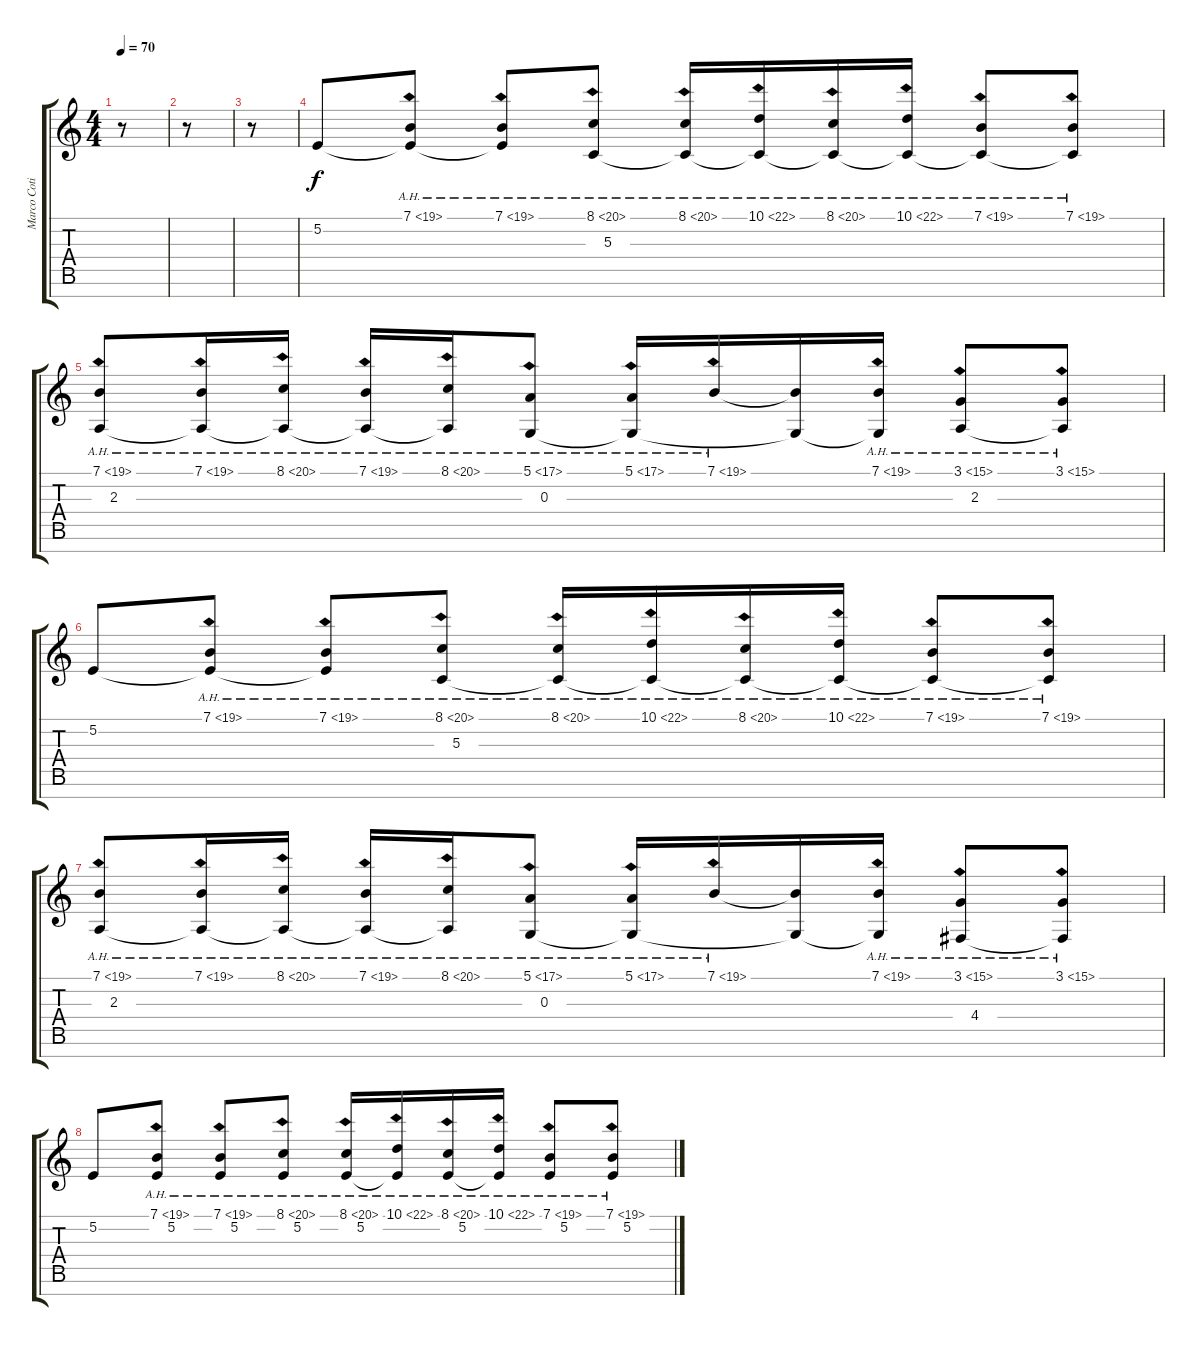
\track ("Marco Coti Zelati (keys)" "Marco Coti") {instrument brightacousticpiano}
\staff {score tabs}
\tuning (E4 B3 G3 D3 A2 E2 B1) {hide}
\ts (4 4)
\tempo 70
\clef g2
\ks c
r.8{dy f} |
r.8 |
r.8 |
5.2.8{volume 16 instrument stringensemble1} (7.1{ah 12} 5.2{t}).8 (7.1{ah 12} 5.2{t}).8 (8.1{ah 12} 5.3).8 (8.1{ah 12} 5.3{t}).16 (10.1{ah 12} 5.3{t}).16 (8.1{ah 12} 5.3{t}).16 (10.1{ah 12} 5.3{t}).16 (7.1{ah 12} 5.3{t}).8 (7.1{ah 12} 5.3{t}).8 |
(7.1{ah 12} 2.3).8 (7.1{ah 12} 2.3{t}).16 (8.1{ah 12} 2.3{t}).16 (7.1{ah 12} 2.3{t}).16 (8.1{ah 12} 2.3{t}).16 (5.1{ah 12} 0.3).8 (5.1{ah 12} 0.3{t}).16 7.1{ah 12}.16 (7.1{t} 0.3{t}).16 (7.1{ah 12} 0.3{t}).16 (3.1{ah 12} 2.3).8 (3.1{ah 12} 2.3{t}).8 |
5.2.8{volume 16 instrument stringensemble1} (7.1{ah 12} 5.2{t}).8 (7.1{ah 12} 5.2{t}).8 (8.1{ah 12} 5.3).8 (8.1{ah 12} 5.3{t}).16 (10.1{ah 12} 5.3{t}).16 (8.1{ah 12} 5.3{t}).16 (10.1{ah 12} 5.3{t}).16 (7.1{ah 12} 5.3{t}).8 (7.1{ah 12} 5.3{t}).8 |
(7.1{ah 12} 2.3).8 (7.1{ah 12} 2.3{t}).16 (8.1{ah 12} 2.3{t}).16 (7.1{ah 12} 2.3{t}).16 (8.1{ah 12} 2.3{t}).16 (5.1{ah 12} 0.3).8 (5.1{ah 12} 0.3{t}).16 7.1{ah 12}.16 (7.1{t} 0.3{t}).16 (7.1{ah 12} 0.3{t}).16 (3.1{ah 12} 4.4).8 (3.1{ah 12} 4.4{t}).8 |
5.2.8 (7.1{ah 12} 5.2).8 (7.1{ah 12} 5.2).8 (8.1{ah 12} 5.2).8 (8.1{ah 12} 5.2).16 (10.1{ah 12} 5.2{t}).16 (8.1{ah 12} 5.2).16 (10.1{ah 12} 5.2{t}).16 (7.1{ah 12} 5.2).8 (7.1{ah 12} 5.2).8
